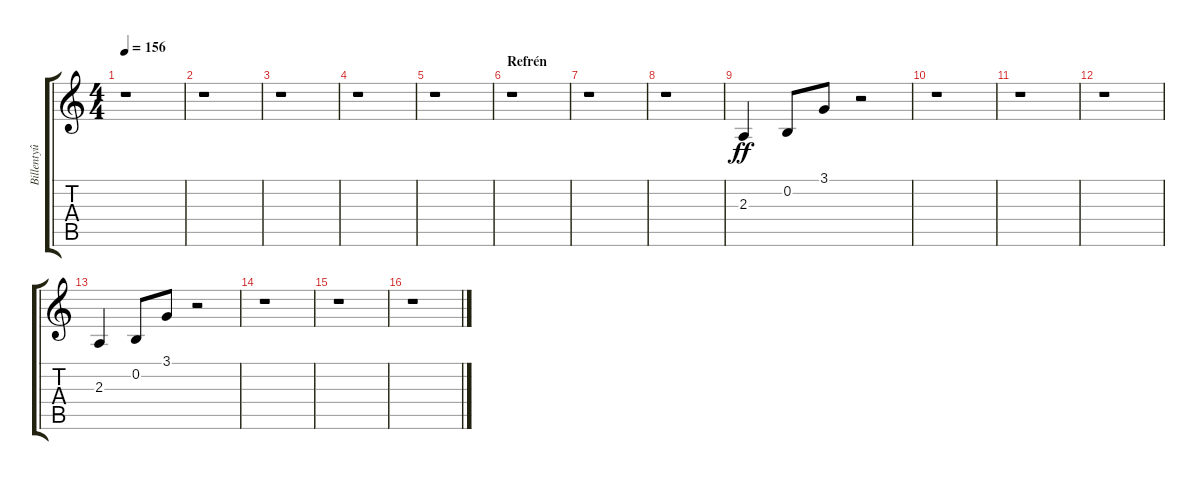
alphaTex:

\track ("Billentyû 1" "Billentyû ") {instrument pad1newage}
\staff {score tabs}
\tuning (E4 B3 G3 D3 A2 E2) {hide}
\ts (4 4)
\tempo 156
\clef g2
\ks c
r.1{dy f} |
r.1 |
r.1 |
r.1 |
r.1 |
\section ("" "Refrén")
r.1 |
r.1 |
r.1 |
2.3.4{dy ff} 0.2.8 3.1.8 r.2 |
r.1 |
r.1 |
r.1 |
2.3.4 0.2.8 3.1.8 r.2 |
r.1 |
r.1 |
r.1
